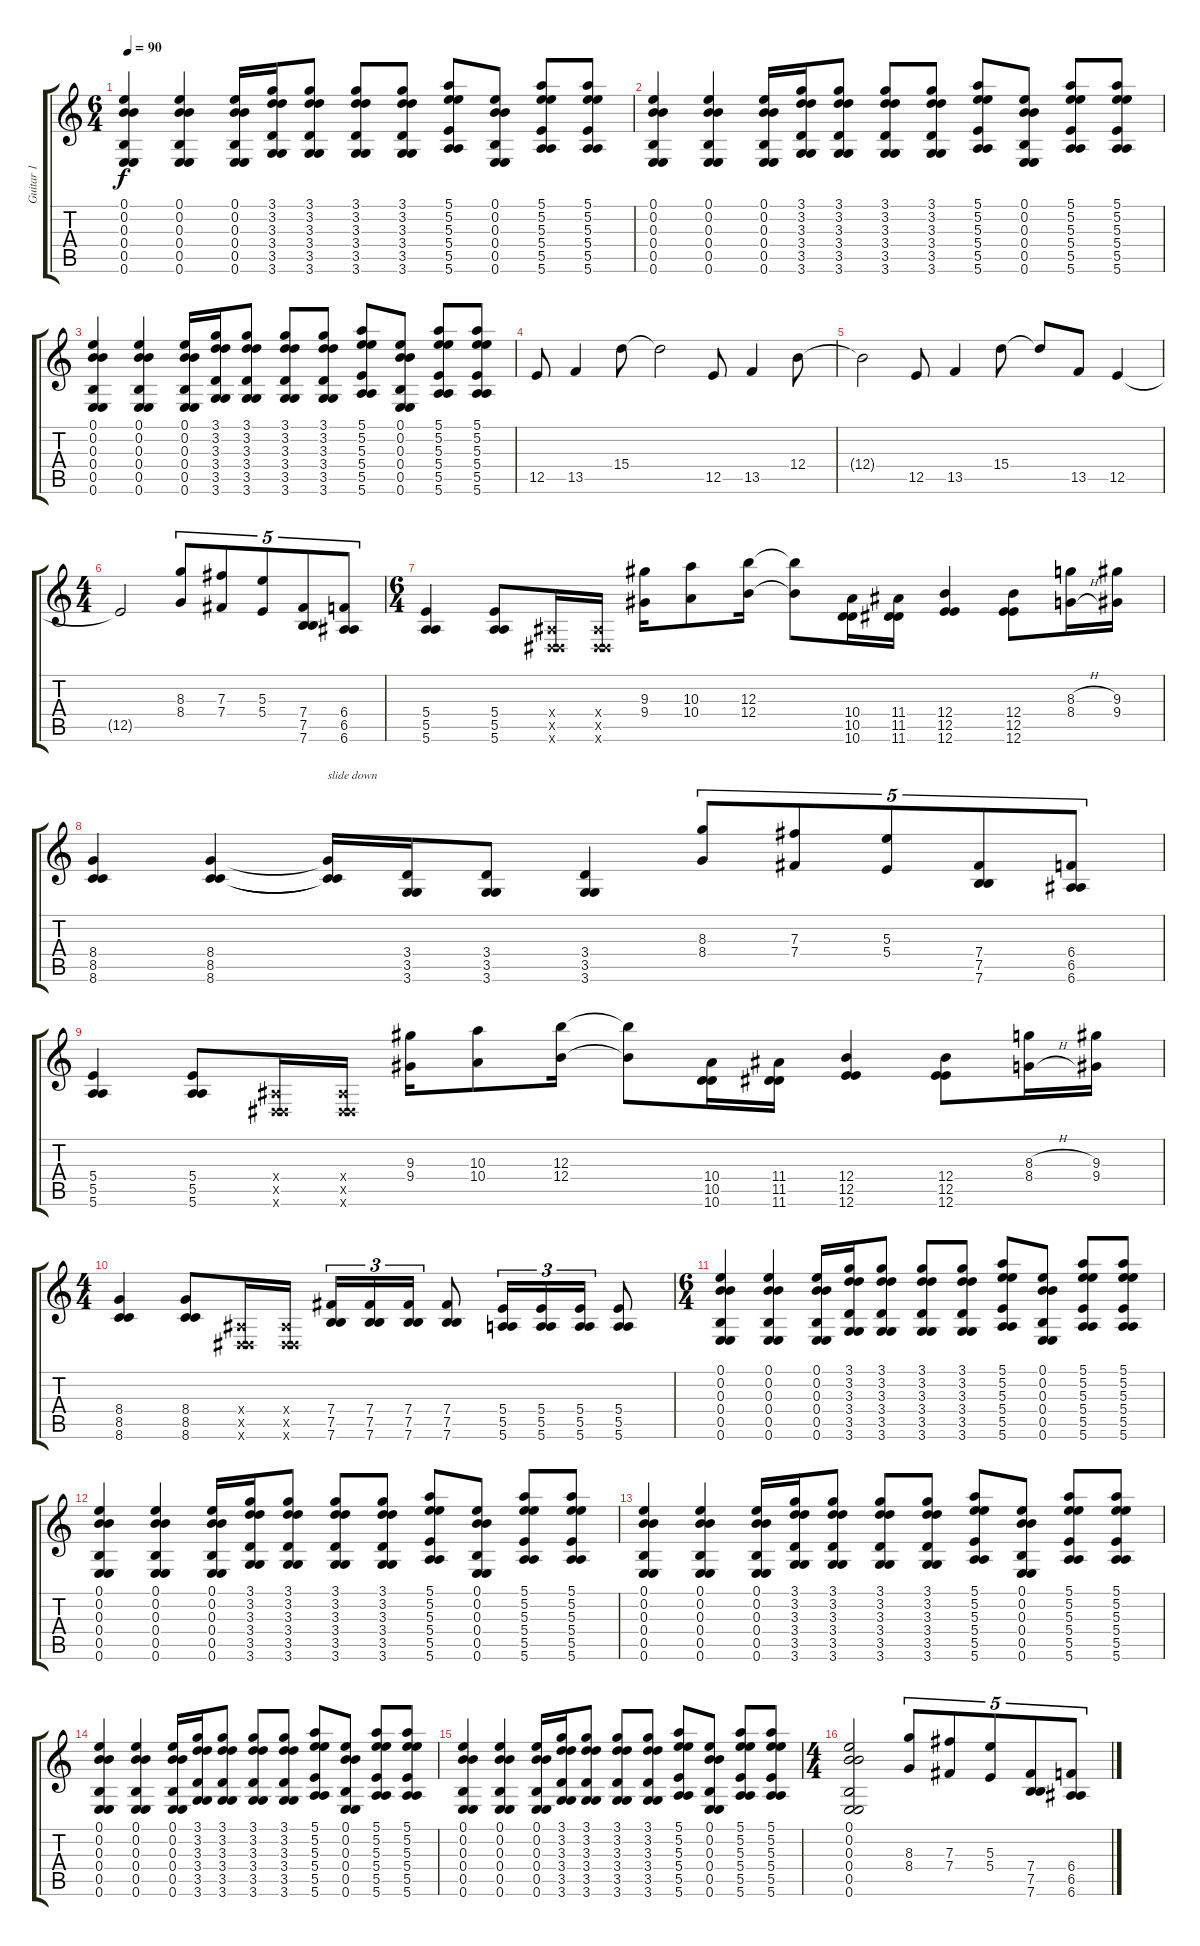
\track ("Guitar 1" "Guitar 1") {instrument overdrivenguitar}
\staff {score tabs}
\tuning (E4 B3 B3 B2 E2 E2) {hide}
\ts (6 4)
\tempo 90
\clef g2
\ks c
(0.1 0.2 0.3 0.4 0.5 0.6).4{dy f} (0.1 0.2 0.3 0.4 0.5 0.6).4 (0.1 0.2 0.3 0.4 0.5 0.6).16 (3.1 3.2 3.3 3.4 3.5 3.6).16 (3.1 3.2 3.3 3.4 3.5 3.6).8 (3.1 3.2 3.3 3.4 3.5 3.6).8 (3.1 3.2 3.3 3.4 3.5 3.6).8 (5.1 5.2 5.3 5.4 5.5 5.6).8 (0.1 0.2 0.3 0.4 0.5 0.6).8 (5.1 5.2 5.3 5.4 5.5 5.6).8 (5.1 5.2 5.3 5.4 5.5 5.6).8 |
(0.1 0.2 0.3 0.4 0.5 0.6).4 (0.1 0.2 0.3 0.4 0.5 0.6).4 (0.1 0.2 0.3 0.4 0.5 0.6).16 (3.1 3.2 3.3 3.4 3.5 3.6).16 (3.1 3.2 3.3 3.4 3.5 3.6).8 (3.1 3.2 3.3 3.4 3.5 3.6).8 (3.1 3.2 3.3 3.4 3.5 3.6).8 (5.1 5.2 5.3 5.4 5.5 5.6).8 (0.1 0.2 0.3 0.4 0.5 0.6).8 (5.1 5.2 5.3 5.4 5.5 5.6).8 (5.1 5.2 5.3 5.4 5.5 5.6).8 |
(0.1 0.2 0.3 0.4 0.5 0.6).4 (0.1 0.2 0.3 0.4 0.5 0.6).4 (0.1 0.2 0.3 0.4 0.5 0.6).16 (3.1 3.2 3.3 3.4 3.5 3.6).16 (3.1 3.2 3.3 3.4 3.5 3.6).8 (3.1 3.2 3.3 3.4 3.5 3.6).8 (3.1 3.2 3.3 3.4 3.5 3.6).8 (5.1 5.2 5.3 5.4 5.5 5.6).8 (0.1 0.2 0.3 0.4 0.5 0.6).8 (5.1 5.2 5.3 5.4 5.5 5.6).8 (5.1 5.2 5.3 5.4 5.5 5.6).8 |
12.5.8 13.5.4 15.4.8 15.4{t}.2 12.5.8 13.5.4 12.4.8 |
12.4{t}.2 12.5.8 13.5.4 15.4.8 15.4{t}.8 13.5.8 12.5.4 |
\ts (4 4)
12.5{t}.2 (8.3 8.4).8{tu (5 4)} (7.3 7.4).8{tu (5 4)} (5.3 5.4).8{tu (5 4)} (7.4 7.5 7.6).8{tu (5 4)} (6.4 6.5 6.6).8{tu (5 4)} |
\ts (6 4)
(5.4 5.5 5.6).4 (5.4 5.5 5.6).8 (-1.4{x} -1.5{x} -1.6{x}).16 (-1.4{x} -1.5{x} -1.6{x}).16 (9.3 9.4).16 (10.3 10.4).8 (12.3 12.4).16 (12.3{t} 12.4{t}).8 (10.4 10.5 10.6).16 (11.4 11.5 11.6).16 (12.4 12.5 12.6).4 (12.4 12.5 12.6).8 (8.3{h} 8.4{h}).16 (9.3 9.4).16 |
(8.4 8.5 8.6).4 (8.4 8.5 8.6).4 (8.4{t} 8.5{t} 8.6{t}).16{txt "slide down"} (3.4 3.5 3.6).16 (3.4 3.5 3.6).8 (3.4 3.5 3.6).4 (8.3 8.4).8{tu (5 4)} (7.3 7.4).8{tu (5 4)} (5.3 5.4).8{tu (5 4)} (7.4 7.5 7.6).8{tu (5 4)} (6.4 6.5 6.6).8{tu (5 4)} |
(5.4 5.5 5.6).4 (5.4 5.5 5.6).8 (-1.4{x} -1.5{x} -1.6{x}).16 (-1.4{x} -1.5{x} -1.6{x}).16 (9.3 9.4).16 (10.3 10.4).8 (12.3 12.4).16 (12.3{t} 12.4{t}).8 (10.4 10.5 10.6).16 (11.4 11.5 11.6).16 (12.4 12.5 12.6).4 (12.4 12.5 12.6).8 (8.3{h} 8.4{h}).16 (9.3 9.4).16 |
\ts (4 4)
(8.4 8.5 8.6).4 (8.4 8.5 8.6).8 (-1.4{x} -1.5{x} -1.6{x}).16 (-1.4{x} -1.5{x} -1.6{x}).16 (7.4 7.5 7.6).16{tu (3 2)} (7.4 7.5 7.6).16{tu (3 2)} (7.4 7.5 7.6).16{tu (3 2)} (7.4 7.5 7.6).8 (5.4 5.5 5.6).16{tu (3 2)} (5.4 5.5 5.6).16{tu (3 2)} (5.4 5.5 5.6).16{tu (3 2)} (5.4 5.5 5.6).8 |
\ts (6 4)
(0.1 0.2 0.3 0.4 0.5 0.6).4 (0.1 0.2 0.3 0.4 0.5 0.6).4 (0.1 0.2 0.3 0.4 0.5 0.6).16 (3.1 3.2 3.3 3.4 3.5 3.6).16 (3.1 3.2 3.3 3.4 3.5 3.6).8 (3.1 3.2 3.3 3.4 3.5 3.6).8 (3.1 3.2 3.3 3.4 3.5 3.6).8 (5.1 5.2 5.3 5.4 5.5 5.6).8 (0.1 0.2 0.3 0.4 0.5 0.6).8 (5.1 5.2 5.3 5.4 5.5 5.6).8 (5.1 5.2 5.3 5.4 5.5 5.6).8 |
(0.1 0.2 0.3 0.4 0.5 0.6).4 (0.1 0.2 0.3 0.4 0.5 0.6).4 (0.1 0.2 0.3 0.4 0.5 0.6).16 (3.1 3.2 3.3 3.4 3.5 3.6).16 (3.1 3.2 3.3 3.4 3.5 3.6).8 (3.1 3.2 3.3 3.4 3.5 3.6).8 (3.1 3.2 3.3 3.4 3.5 3.6).8 (5.1 5.2 5.3 5.4 5.5 5.6).8 (0.1 0.2 0.3 0.4 0.5 0.6).8 (5.1 5.2 5.3 5.4 5.5 5.6).8 (5.1 5.2 5.3 5.4 5.5 5.6).8 |
(0.1 0.2 0.3 0.4 0.5 0.6).4 (0.1 0.2 0.3 0.4 0.5 0.6).4 (0.1 0.2 0.3 0.4 0.5 0.6).16 (3.1 3.2 3.3 3.4 3.5 3.6).16 (3.1 3.2 3.3 3.4 3.5 3.6).8 (3.1 3.2 3.3 3.4 3.5 3.6).8 (3.1 3.2 3.3 3.4 3.5 3.6).8 (5.1 5.2 5.3 5.4 5.5 5.6).8 (0.1 0.2 0.3 0.4 0.5 0.6).8 (5.1 5.2 5.3 5.4 5.5 5.6).8 (5.1 5.2 5.3 5.4 5.5 5.6).8 |
(0.1 0.2 0.3 0.4 0.5 0.6).4 (0.1 0.2 0.3 0.4 0.5 0.6).4 (0.1 0.2 0.3 0.4 0.5 0.6).16 (3.1 3.2 3.3 3.4 3.5 3.6).16 (3.1 3.2 3.3 3.4 3.5 3.6).8 (3.1 3.2 3.3 3.4 3.5 3.6).8 (3.1 3.2 3.3 3.4 3.5 3.6).8 (5.1 5.2 5.3 5.4 5.5 5.6).8 (0.1 0.2 0.3 0.4 0.5 0.6).8 (5.1 5.2 5.3 5.4 5.5 5.6).8 (5.1 5.2 5.3 5.4 5.5 5.6).8 |
(0.1 0.2 0.3 0.4 0.5 0.6).4 (0.1 0.2 0.3 0.4 0.5 0.6).4 (0.1 0.2 0.3 0.4 0.5 0.6).16 (3.1 3.2 3.3 3.4 3.5 3.6).16 (3.1 3.2 3.3 3.4 3.5 3.6).8 (3.1 3.2 3.3 3.4 3.5 3.6).8 (3.1 3.2 3.3 3.4 3.5 3.6).8 (5.1 5.2 5.3 5.4 5.5 5.6).8 (0.1 0.2 0.3 0.4 0.5 0.6).8 (5.1 5.2 5.3 5.4 5.5 5.6).8 (5.1 5.2 5.3 5.4 5.5 5.6).8 |
\ts (4 4)
(0.1 0.2 0.3 0.4 0.5 0.6).2 (8.3 8.4).8{tu (5 4)} (7.3 7.4).8{tu (5 4)} (5.3 5.4).8{tu (5 4)} (7.4 7.5 7.6).8{tu (5 4)} (6.4 6.5 6.6).8{tu (5 4)}
